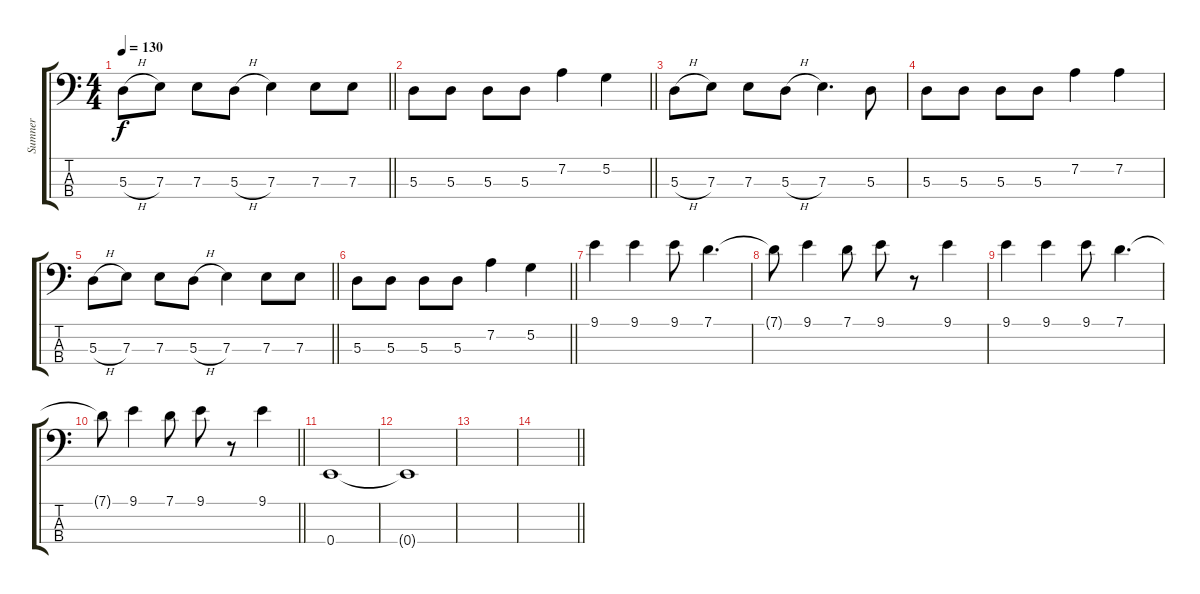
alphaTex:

\track ("Sumner" "Sumner") {instrument electricbassfinger}
\staff {score tabs}
\tuning (G2 D2 A1 E1) {hide}
\ts (4 4)
\tempo 130
\clef f4
\barLineRight lightlight
\ks c
5.3{h}.8{dy f} 7.3.8 7.3.8 5.3{h}.8 7.3.4 7.3.8 7.3.8 |
\barLineRight lightlight
5.3.8 5.3.8 5.3.8 5.3.8 7.2.4 5.2.4 |
5.3{h}.8 7.3.8 7.3.8 5.3{h}.8 7.3.4{d} 5.3.8 |
5.3.8 5.3.8 5.3.8 5.3.8 7.2.4 7.2.4 |
\barLineRight lightlight
5.3{h}.8 7.3.8 7.3.8 5.3{h}.8 7.3.4 7.3.8 7.3.8 |
\barLineRight lightlight
5.3.8 5.3.8 5.3.8 5.3.8 7.2.4 5.2.4 |
9.1.4 9.1.4 9.1.8 7.1.4{d} |
7.1{t}.8 9.1.4 7.1.8 9.1.8 r.8 9.1.4 |
9.1.4 9.1.4 9.1.8 7.1.4{d} |
\barLineRight lightlight
7.1{t}.8 9.1.4 7.1.8 9.1.8 r.8 9.1.4 |
0.4.1 |
0.4{t}.1 |
|
\barLineRight lightlight
